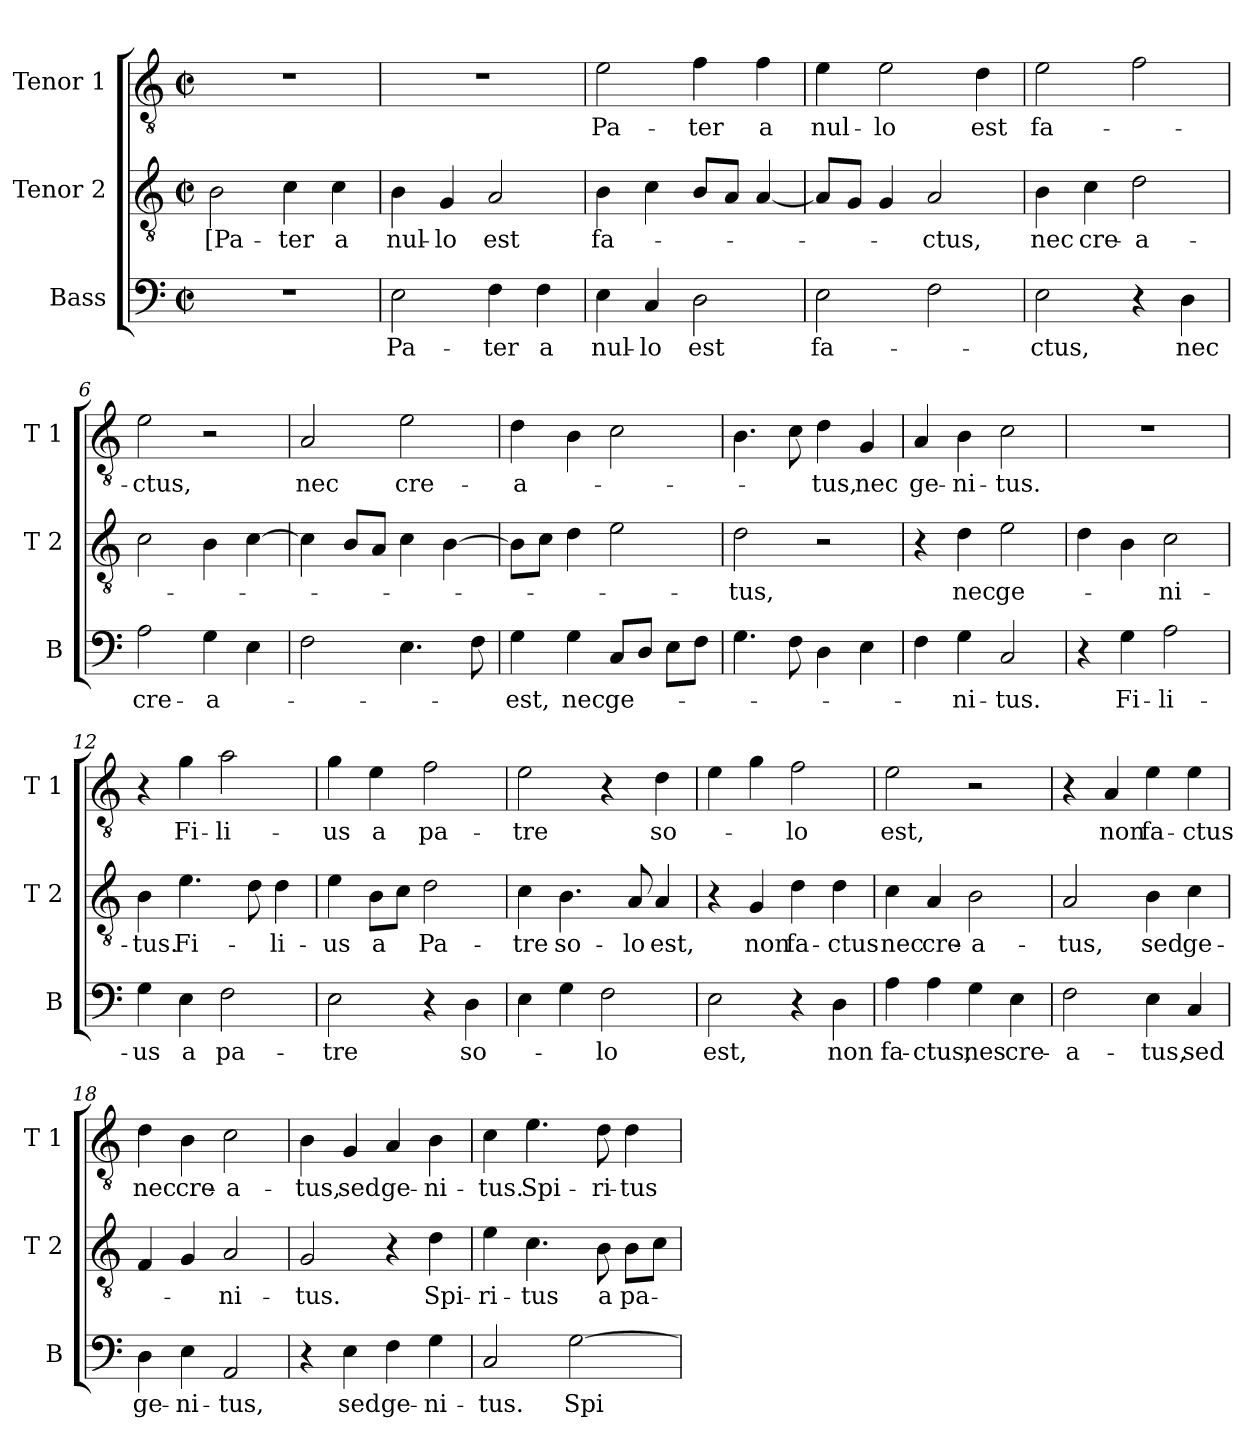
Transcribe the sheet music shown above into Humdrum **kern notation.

**kern	**text	**kern	**text	**kern	**text
*part3	*part3	*part2	*part2	*part1	*part1
*staff3	*staff3	*staff2	*staff2	*staff1	*staff1
*I"Bass	*	*I"Tenor 2	*	*I"Tenor 1	*
*I'B	*	*I'T 2	*	*I'T 1	*
*clefF4	*	*clefGv2	*	*clefGv2	*
*k[]	*	*k[]	*	*k[]	*
*C:	*	*C:	*	*C:	*
*M2/2	*	*M2/2	*	*M2/2	*
*met(c|)	*	*met(c|)	*	*met(c|)	*
=1	=1	=1	=1	=1	=1
!	!	!	!LO:LY:b	!	!
1r	.	2B\	[Pa-	1r	.
!	!	!	!LO:LY:b	!	!
.	.	4c\	-ter	.	.
!	!	!	!LO:LY:b	!	!
.	.	4c\	a	.	.
=2	=2	=2	=2	=2	=2
!	!LO:LY:b	!	!LO:LY:b	!	!
2E\	Pa-	4B\	nul-	1r	.
!	!	!	!LO:LY:b	!	!
.	.	4G/	-lo	.	.
!	!LO:LY:b	!	!LO:LY:b	!	!
4F\	-ter	2A/	est	.	.
!	!LO:LY:b	!	!	!	!
4F\	a	.	.	.	.
=3	=3	=3	=3	=3	=3
!	!LO:LY:b	!	!LO:LY:b	!	!LO:LY:b
4E\	nul-	4B\	fa-	2e\	Pa-
!	!LO:LY:b	!	!	!	!
4C/	-lo	4c\	.	.	.
!	!LO:LY:b	!	!	!	!LO:LY:b
2D\	est	8B/L	.	4f\	-ter
.	.	8A/J	.	.	.
!	!	!	!	!	!LO:LY:b
.	.	[4A/	.	4f\	a
=4	=4	=4	=4	=4	=4
!	!LO:LY:b	!	!	!	!LO:LY:b
2E\	fa-	8A/L]	.	4e\	nul-
.	.	8G/J	.	.	.
!	!	!	!	!	!LO:LY:b
.	.	4G/	.	2e\	-lo
!	!	!	!LO:LY:b	!	!
2F\	.	2A/	-ctus,	.	.
!	!	!	!	!	!LO:LY:b
.	.	.	.	4d\	est
=5	=5	=5	=5	=5	=5
!	!LO:LY:b	!	!LO:LY:b	!	!LO:LY:b
2E\	-ctus,	4B\	nec	2e\	fa-
!	!	!	!LO:LY:b	!	!
.	.	4c\	cre-	.	.
!	!	!	!LO:LY:b	!	!
4r	.	2d\	-a-	2f\	.
!	!LO:LY:b	!	!	!	!
4D\	nec	.	.	.	.
=6	=6	=6	=6	=6	=6
!	!LO:LY:b	!	!	!	!LO:LY:b
2A\	cre-	2c\	.	2e\	-ctus,
!	!LO:LY:b	!	!	!	!
4G\	-a-	4B\	.	2r	.
4E\	.	[4c\	.	.	.
!!LO:LB:g=z
=7	=7	=7	=7	=7	=7
!	!	!	!	!	!LO:LY:b
2F\	.	4c\]	.	2A/	nec
.	.	8B/L	.	.	.
.	.	8A/J	.	.	.
!	!	!	!	!	!LO:LY:b
4.E\	.	4c\	.	2e\	cre-
.	.	[4B\	.	.	.
8F\	.	.	.	.	.
=8	=8	=8	=8	=8	=8
!	!LO:LY:b	!	!	!	!LO:LY:b
4G\	-est,	8B\L]	.	4d\	-a-
.	.	8c\J	.	.	.
!	!LO:LY:b	!	!	!	!
4G\	nec	4d\	.	4B\	.
!	!LO:LY:b	!	!	!	!
8C/L	ge-	2e\	.	2c\	.
8D/J	.	.	.	.	.
8E\L	.	.	.	.	.
8F\J	.	.	.	.	.
=9	=9	=9	=9	=9	=9
!	!	!	!LO:LY:b	!	!
4.G\	.	2d\	-tus,	4.B\	.
8F\	.	.	.	8c\	.
!	!	!	!	!	!LO:LY:b
4D\	.	2r	.	4d\	-tus,
!	!	!	!	!	!LO:LY:b
4E\	.	.	.	4G/	nec
=10	=10	=10	=10	=10	=10
!	!	!	!	!	!LO:LY:b
4F\	.	4r	.	4A/	ge-
!	!LO:LY:b	!	!LO:LY:b	!	!LO:LY:b
4G\	-ni-	4d\	nec	4B\	-ni-
!	!LO:LY:b	!	!LO:LY:b	!	!LO:LY:b
2C/	-tus.	2e\	ge-	2c\	-tus.
=11	=11	=11	=11	=11	=11
4r	.	4d\	.	1r	.
!	!LO:LY:b	!	!	!	!
4G\	Fi-	4B\	.	.	.
!	!LO:LY:b	!	!LO:LY:b	!	!
2A\	-li-	2c\	-ni-	.	.
=12	=12	=12	=12	=12	=12
!	!LO:LY:b	!	!LO:LY:b	!	!
4G\	-us	4B\	-tus.	4r	.
!	!LO:LY:b	!	!LO:LY:b	!	!LO:LY:b
4E\	a	4.e\	Fi-	4g\	Fi-
!	!LO:LY:b	!	!	!	!LO:LY:b
2F\	pa-	.	.	2a\	-li-
.	.	8d\	.	.	.
!	!	!	!LO:LY:b	!	!
.	.	4d\	-li-	.	.
!!LO:LB:g=z
=13	=13	=13	=13	=13	=13
!	!LO:LY:b	!	!LO:LY:b	!	!LO:LY:b
2E\	-tre	4e\	-us	4g\	-us
!	!	!	!LO:LY:b	!	!LO:LY:b
.	.	8B\L	a	4e\	a
.	.	8c\J	.	.	.
!	!	!	!LO:LY:b	!	!LO:LY:b
4r	.	2d\	Pa-	2f\	pa-
!	!LO:LY:b	!	!	!	!
4D\	so-	.	.	.	.
=14	=14	=14	=14	=14	=14
!	!	!	!LO:LY:b	!	!LO:LY:b
4E\	.	4c\	-tre	2e\	-tre
!	!	!	!LO:LY:b	!	!
4G\	.	4.B\	so-	.	.
!	!LO:LY:b	!	!	!	!
2F\	-lo	.	.	4r	.
!	!	!	!LO:LY:b	!	!
.	.	8A/	-lo	.	.
!	!	!	!LO:LY:b	!	!LO:LY:b
.	.	4A/	est,	4d\	so-
=15	=15	=15	=15	=15	=15
!	!LO:LY:b	!	!	!	!
2E\	est,	4r	.	4e\	.
!	!	!	!LO:LY:b	!	!
.	.	4G/	non	4g\	.
!	!	!	!LO:LY:b	!	!LO:LY:b
4r	.	4d\	fa-	2f\	-lo
!	!LO:LY:b	!	!LO:LY:b	!	!
4D\	non	4d\	-ctus	.	.
=16	=16	=16	=16	=16	=16
!	!LO:LY:b	!	!LO:LY:b	!	!LO:LY:b
4A\	fa-	4c\	nec	2e\	est,
!	!LO:LY:b	!	!LO:LY:b	!	!
4A\	-ctus,	4A/	cre-	.	.
!	!LO:LY:b	!	!LO:LY:b	!	!
4G\	nes	2B\	-a-	2r	.
!	!LO:LY:b	!	!	!	!
4E\	cre-	.	.	.	.
=17	=17	=17	=17	=17	=17
!	!LO:LY:b	!	!LO:LY:b	!	!
2F\	-a-	2A/	-tus,	4r	.
!	!	!	!	!	!LO:LY:b
.	.	.	.	4A/	non
!	!LO:LY:b	!	!LO:LY:b	!	!LO:LY:b
4E\	-tus,	4B\	sed	4e\	fa-
!	!LO:LY:b	!	!LO:LY:b	!	!LO:LY:b
4C/	sed	4c\	ge-	4e\	-ctus
=18	=18	=18	=18	=18	=18
!	!LO:LY:b	!	!	!	!LO:LY:b
4D\	ge-	4F/	.	4d\	nec
!	!LO:LY:b	!	!	!	!LO:LY:b
4E\	-ni-	4G/	.	4B\	cre-
!	!LO:LY:b	!	!LO:LY:b	!	!LO:LY:b
2AA/	-tus,	2A/	-ni-	2c\	-a-
!!LO:PB:g=z
=19	=19	=19	=19	=19	=19
!	!	!	!LO:LY:b	!	!LO:LY:b
4r	.	2G/	-tus.	4B\	-tus,
!	!LO:LY:b	!	!	!	!LO:LY:b
4E\	sed	.	.	4G/	sed
!	!LO:LY:b	!	!	!	!LO:LY:b
4F\	ge-	4r	.	4A/	ge-
!	!LO:LY:b	!	!LO:LY:b	!	!LO:LY:b
4G\	-ni-	4d\	Spi-	4B\	-ni-
=20	=20	=20	=20	=20	=20
!	!LO:LY:b	!	!LO:LY:b	!	!LO:LY:b
2C/	-tus.	4e\	-ri-	4c\	-tus.
!	!	!	!LO:LY:b	!	!LO:LY:b
.	.	4.c\	-tus	4.e\	Spi-
!	!LO:LY:b	!	!	!	!
[2G\	Spi-	.	.	.	.
!	!	!	!LO:LY:b	!	!LO:LY:b
.	.	8B\	a	8d\	-ri-
!	!	!	!LO:LY:b	!	!LO:LY:b
.	.	8B\L	pa-	4d\	-tus
.	.	8c\J	.	.	.
=	=	=	=	=	=
*-	*-	*-	*-	*-	*-
